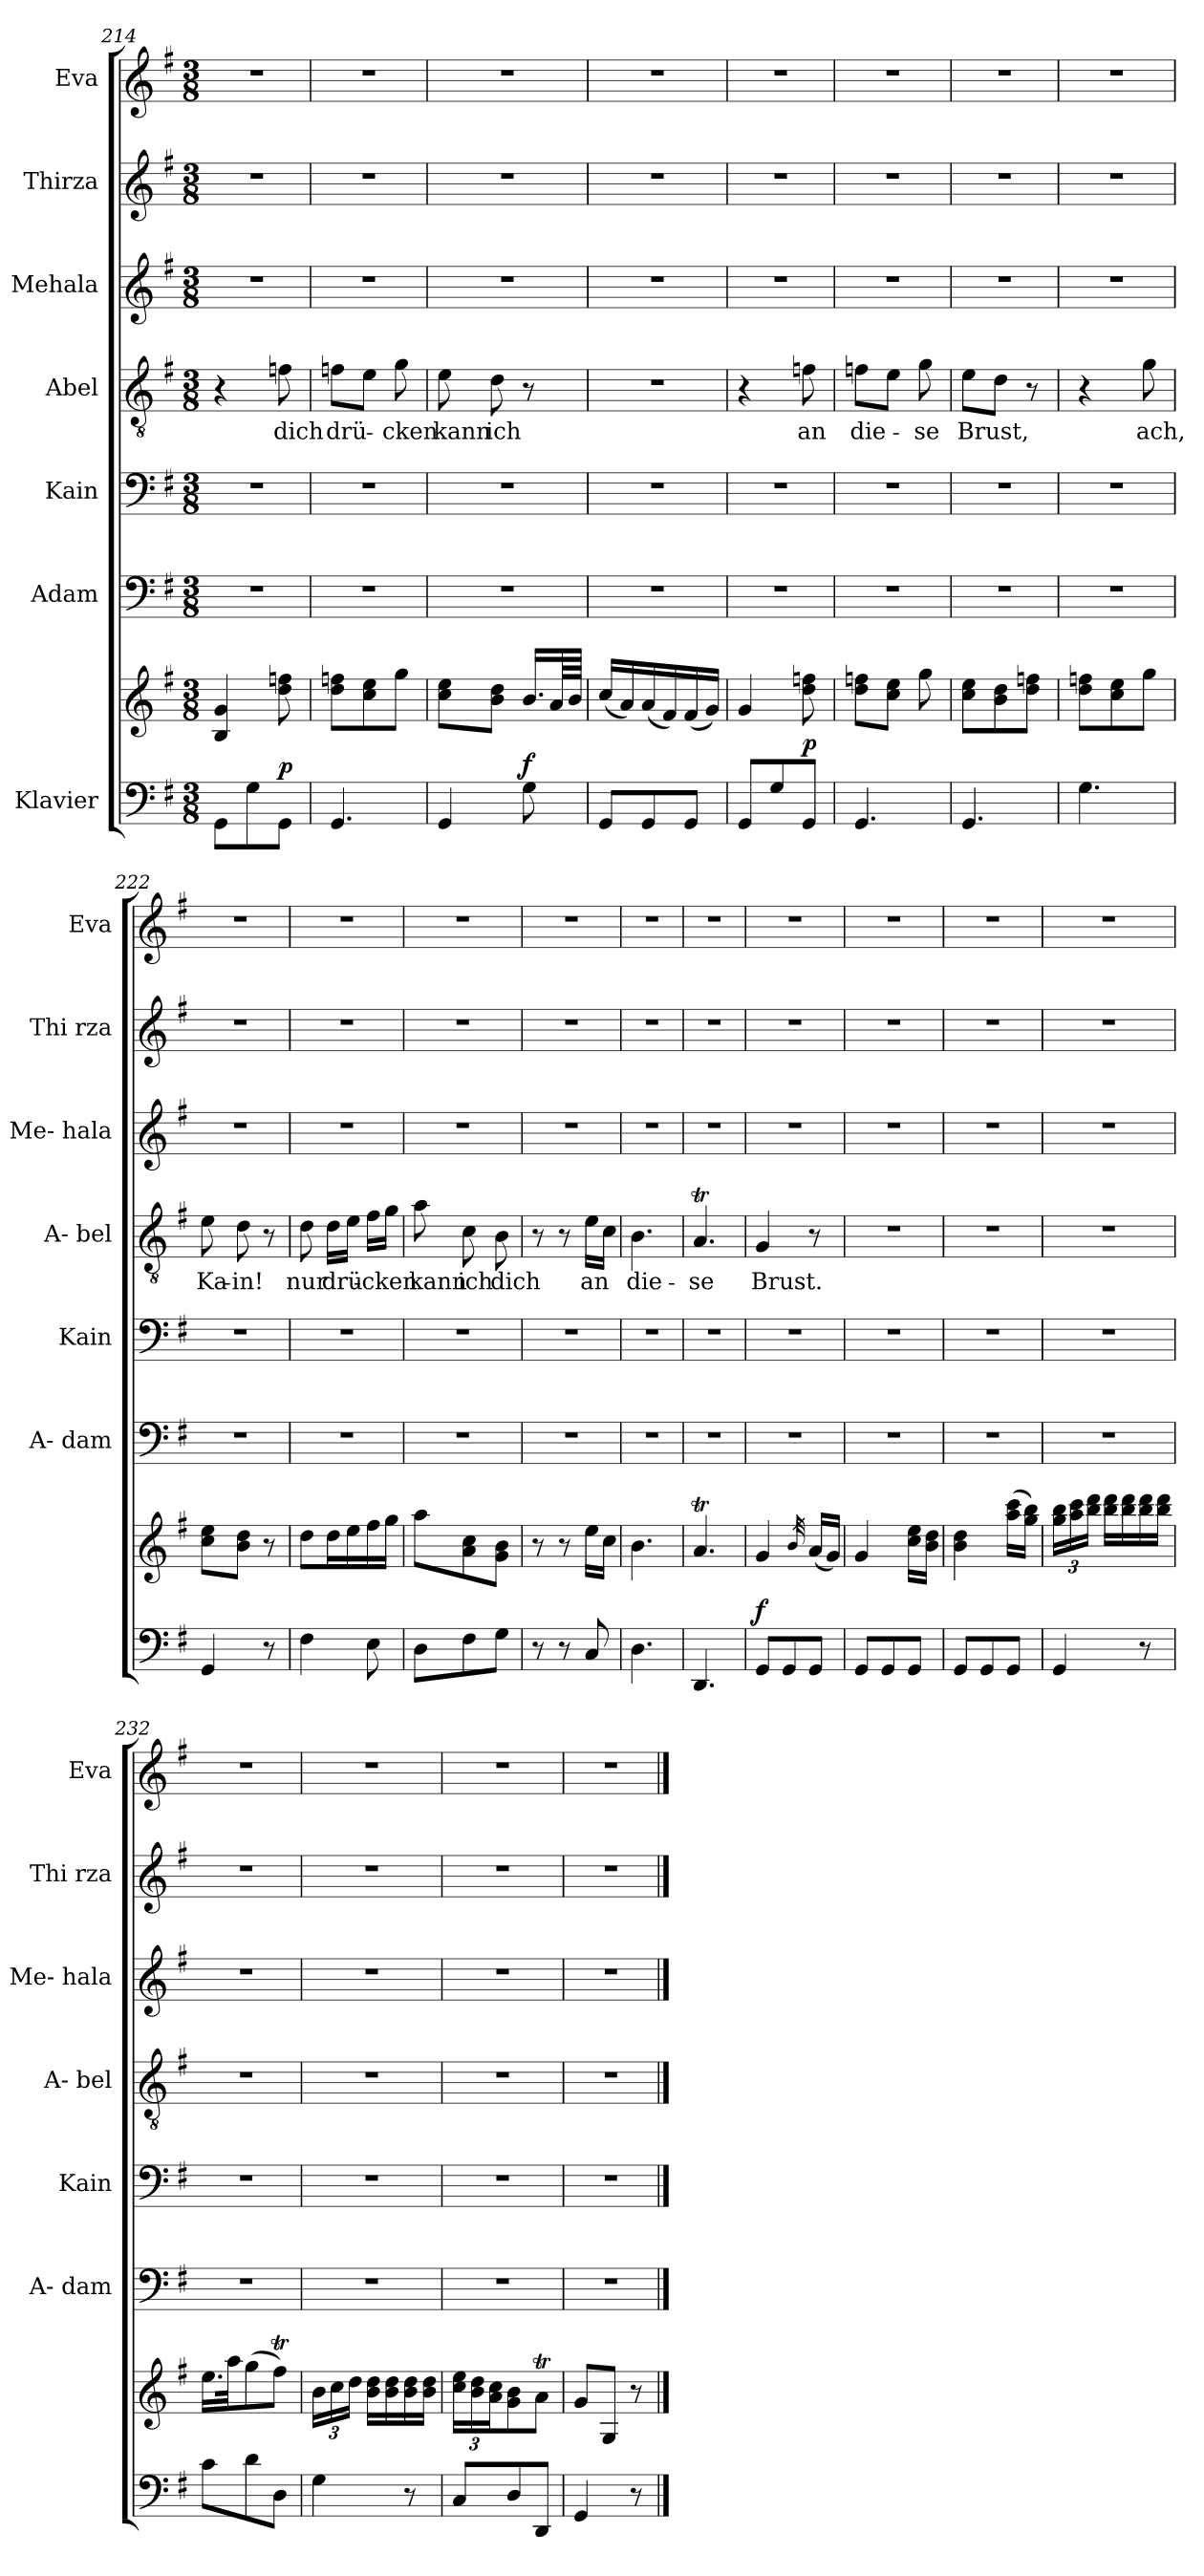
**kern	**kern	**dynam	**kern	**kern	**kern	**text	**kern	**kern	**kern
*part7	*part7	*part7	*part6	*part5	*part4	*part4	*part3	*part2	*part1
*staff8	*staff7	*staff7/8	*staff6	*staff5	*staff4	*staff4	*staff3	*staff2	*staff1
*I"Klavier	*	*	*I"Adam	*I"Kain	*I"Abel	*	*I"Mehala	*I"Thirza	*I"Eva
*	*	*	*I'A- dam	*I'Kain	*I'A- bel	*	*I'Me- hala	*I'Thi rza	*I'Eva
!!LO:PB:g=z
*clefF4	*clefG2	*	*clefF4	*clefF4	*clefGv2	*	*clefG2	*clefG2	*clefG2
*k[f#]	*k[f#]	*	*k[f#]	*k[f#]	*k[f#]	*	*k[f#]	*k[f#]	*k[f#]
*G:	*G:	*	*G:	*G:	*G:	*	*G:	*G:	*G:
*M3/8	*M3/8	*	*M3/8	*M3/8	*M3/8	*	*M3/8	*M3/8	*M3/8
=214	=214	=214	=214	=214	=214	=214	=214	=214	=214
8GG\L	4B/ 4g/	.	4.r	4.r	4r	.	4.r	4.r	4.r
8G\	.	.	.	.	.	.	.	.	.
!	!	!LO:DY:a=2	!	!	!	!LO:LY:b	!	!	!
8GG\J	8dd\ 8ffn\	p	.	.	8fn\	dich	.	.	.
=215	=215	=215	=215	=215	=215	=215	=215	=215	=215
!	!	!	!	!	!	!LO:LY:b	!	!	!
4.GG/	8dd\ 8ffn\L	.	4.r	4.r	8fn\L	drü-	4.r	4.r	4.r
.	8cc\ 8ee\	.	.	.	8e\J	.	.	.	.
!	!	!	!	!	!	!LO:LY:b	!	!	!
.	8gg\J	.	.	.	8g\	-cken	.	.	.
=216	=216	=216	=216	=216	=216	=216	=216	=216	=216
!	!	!	!	!	!	!LO:LY:b	!	!	!
4GG/	8cc\ 8ee\L	.	4.r	4.r	8e\	kann	4.r	4.r	4.r
!	!	!	!	!	!	!LO:LY:b	!	!	!
.	8b\ 8dd\J	.	.	.	8d\	ich	.	.	.
!	!	!LO:DY:a=2	!	!	!	!	!	!	!
8G\	16.b/LL	f	.	.	8r	.	.	.	.
.	64a/LL	.	.	.	.	.	.	.	.
.	64b/JJJJ	.	.	.	.	.	.	.	.
=217	=217	=217	=217	=217	=217	=217	=217	=217	=217
8GG/L	(<16cc/LL	.	4.r	4.r	4.r	.	4.r	4.r	4.r
.	16a/)	.	.	.	.	.	.	.	.
8GG/	(<16a/	.	.	.	.	.	.	.	.
.	16f#/)	.	.	.	.	.	.	.	.
8GG/J	(<16f#/	.	.	.	.	.	.	.	.
.	16g/JJ)	.	.	.	.	.	.	.	.
=218	=218	=218	=218	=218	=218	=218	=218	=218	=218
8GG/L	4g/	.	4.r	4.r	4r	.	4.r	4.r	4.r
8G/	.	.	.	.	.	.	.	.	.
!	!	!LO:DY:a=2	!	!	!	!LO:LY:b	!	!	!
8GG/J	8dd\ 8ffn\	p	.	.	8fn\	an	.	.	.
=219	=219	=219	=219	=219	=219	=219	=219	=219	=219
!	!	!	!	!	!	!LO:LY:b	!	!	!
4.GG/	8dd\ 8ffn\L	.	4.r	4.r	8fn\L	die-	4.r	4.r	4.r
.	8cc\ 8ee\J	.	.	.	8e\J	.	.	.	.
!	!	!	!	!	!	!LO:LY:b	!	!	!
.	8gg\	.	.	.	8g\	-se	.	.	.
=220	=220	=220	=220	=220	=220	=220	=220	=220	=220
!	!	!	!	!	!	!LO:LY:b	!	!	!
4.GG/	8cc\ 8ee\L	.	4.r	4.r	8e\L	Brust,	4.r	4.r	4.r
.	8b\ 8dd\	.	.	.	8d\J	.	.	.	.
.	8dd\ 8ffn\J	.	.	.	8r	.	.	.	.
=221	=221	=221	=221	=221	=221	=221	=221	=221	=221
4.G\	8dd\ 8ffn\L	.	4.r	4.r	4r	.	4.r	4.r	4.r
.	8cc\ 8ee\	.	.	.	.	.	.	.	.
!	!	!	!	!	!	!LO:LY:b	!	!	!
.	8gg\J	.	.	.	8g\	ach,	.	.	.
!!LO:LB:g=z
=222	=222	=222	=222	=222	=222	=222	=222	=222	=222
!	!	!	!	!	!	!LO:LY:b	!	!	!
4GG/	8cc\ 8ee\L	.	4.r	4.r	8e\	Ka-	4.r	4.r	4.r
!	!	!	!	!	!	!LO:LY:b	!	!	!
.	8b\ 8dd\J	.	.	.	8d\	-in!	.	.	.
8r	8r	.	.	.	8r	.	.	.	.
=223	=223	=223	=223	=223	=223	=223	=223	=223	=223
!	!	!	!	!	!	!LO:LY:b	!	!	!
4F#\	8dd\L	.	4.r	4.r	8d\	nur	4.r	4.r	4.r
!	!	!	!	!	!	!LO:LY:b	!	!	!
.	16dd\L	.	.	.	16d\LL	drü-	.	.	.
.	16ee\	.	.	.	16e\JJ	.	.	.	.
!	!	!	!	!	!	!LO:LY:b	!	!	!
8E\	16ff#\	.	.	.	16f#\LL	-cken	.	.	.
.	16gg\JJ	.	.	.	16g\JJ	.	.	.	.
=224	=224	=224	=224	=224	=224	=224	=224	=224	=224
!	!	!	!	!	!	!LO:LY:b	!	!	!
8D\L	8aa\L	.	4.r	4.r	8a\	kann	4.r	4.r	4.r
!	!	!	!	!	!	!LO:LY:b	!	!	!
8F#\	8a\ 8cc\	.	.	.	8c\	ich	.	.	.
!	!	!	!	!	!	!LO:LY:b	!	!	!
8G\J	8g\ 8b\J	.	.	.	8B\	dich	.	.	.
=225	=225	=225	=225	=225	=225	=225	=225	=225	=225
8r	8r	.	4.r	4.r	8r	.	4.r	4.r	4.r
8r	8r	.	.	.	8r	.	.	.	.
!	!	!	!	!	!	!LO:LY:b	!	!	!
8C/	16ee\LL	.	.	.	16e\LL	an	.	.	.
.	16cc\JJ	.	.	.	16c\JJ	.	.	.	.
=226	=226	=226	=226	=226	=226	=226	=226	=226	=226
!	!	!	!	!	!	!LO:LY:b	!	!	!
4.D\	4.b\	.	4.r	4.r	4.B\	die-	4.r	4.r	4.r
=227	=227	=227	=227	=227	=227	=227	=227	=227	=227
!	!	!	!	!	!	!LO:LY:b	!	!	!
4.DD/	4.aT/	.	4.r	4.r	4.AT/	-se	4.r	4.r	4.r
=228	=228	=228	=228	=228	=228	=228	=228	=228	=228
!	!	!LO:DY:a=2	!	!	!	!LO:LY:b	!	!	!
8GG/L	4g/	f	4.r	4.r	4G/	Brust.	4.r	4.r	4.r
8GG/	.	.	.	.	.	.	.	.	.
.	32qb/	.	.	.	.	.	.	.	.
8GG/J	(<16a/LL	.	.	.	8r	.	.	.	.
.	16g/JJ)	.	.	.	.	.	.	.	.
=229	=229	=229	=229	=229	=229	=229	=229	=229	=229
8GG/L	4g/	.	4.r	4.r	4.r	.	4.r	4.r	4.r
8GG/	.	.	.	.	.	.	.	.	.
8GG/J	16cc\ 16ee\LL	.	.	.	.	.	.	.	.
.	16b\ 16dd\JJ	.	.	.	.	.	.	.	.
!!LO:PB:g=z
=230	=230	=230	=230	=230	=230	=230	=230	=230	=230
8GG/L	4b\ 4dd\	.	4.r	4.r	4.r	.	4.r	4.r	4.r
8GG/	.	.	.	.	.	.	.	.	.
8GG/J	(>16aa\ 16ccc\LL	.	.	.	.	.	.	.	.
.	16gg\ 16bb\JJ)	.	.	.	.	.	.	.	.
=231	=231	=231	=231	=231	=231	=231	=231	=231	=231
4GG/	24gg\ 24bb\LL	.	4.r	4.r	4.r	.	4.r	4.r	4.r
.	24aa\ 24ccc\	.	.	.	.	.	.	.	.
.	24bb\ 24ddd\JJ	.	.	.	.	.	.	.	.
.	16bb\ 16ddd\LL	.	.	.	.	.	.	.	.
.	16bb\ 16ddd\	.	.	.	.	.	.	.	.
8r	16bb\ 16ddd\	.	.	.	.	.	.	.	.
.	16bb\ 16ddd\JJ	.	.	.	.	.	.	.	.
=232	=232	=232	=232	=232	=232	=232	=232	=232	=232
8c\L	16.ee\LL	.	4.r	4.r	4.r	.	4.r	4.r	4.r
.	32aa\Jk	.	.	.	.	.	.	.	.
8d\	(>8gg\	.	.	.	.	.	.	.	.
8D\J	8ff#t\J)	.	.	.	.	.	.	.	.
=233	=233	=233	=233	=233	=233	=233	=233	=233	=233
4G\	24b\LL	.	4.r	4.r	4.r	.	4.r	4.r	4.r
.	24cc\	.	.	.	.	.	.	.	.
.	24dd\JJ	.	.	.	.	.	.	.	.
.	16b\ 16dd\LL	.	.	.	.	.	.	.	.
.	16b\ 16dd\	.	.	.	.	.	.	.	.
8r	16b\ 16dd\	.	.	.	.	.	.	.	.
.	16b\ 16dd\JJ	.	.	.	.	.	.	.	.
=234	=234	=234	=234	=234	=234	=234	=234	=234	=234
8C/L	24cc\ 24ee\LL	.	4.r	4.r	4.r	.	4.r	4.r	4.r
.	24b\ 24dd\	.	.	.	.	.	.	.	.
.	24a\ 24cc\J	.	.	.	.	.	.	.	.
8D/	8g\ 8b\	.	.	.	.	.	.	.	.
8DD/J	8aT\J	.	.	.	.	.	.	.	.
=235	=235	=235	=235	=235	=235	=235	=235	=235	=235
4GG/	8g/L	.	4.r	4.r	4.r	.	4.r	4.r	4.r
.	8G/J	.	.	.	.	.	.	.	.
8r	8r	.	.	.	.	.	.	.	.
==	==	==	==	==	==	==	==	==	==
*-	*-	*-	*-	*-	*-	*-	*-	*-	*-
